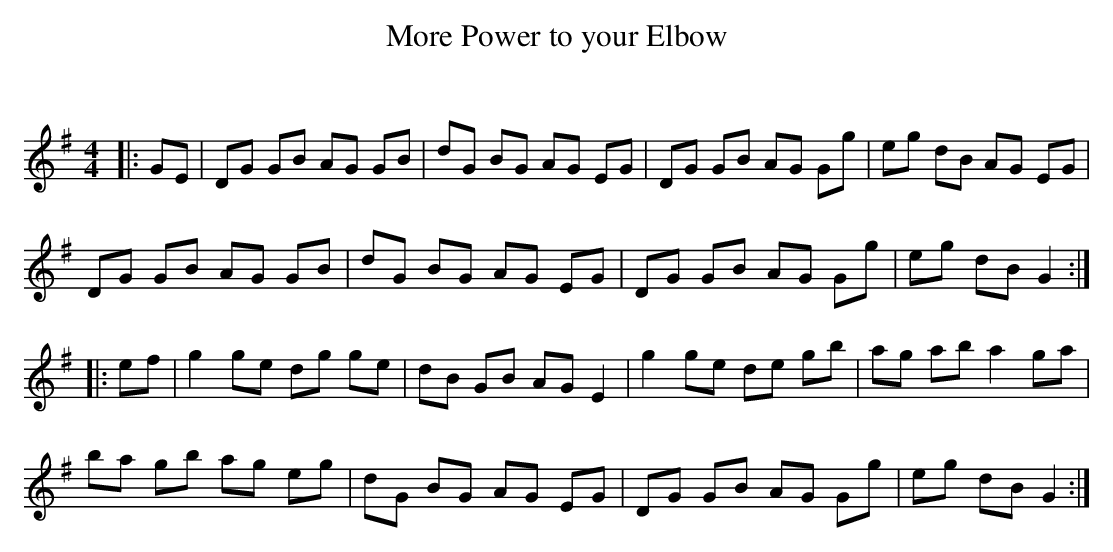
X:1
T: More Power to your Elbow
C:
Q: 232
K:G
M:4/4
L:1/8
|:GE|DG GB AG GB|dG BG AG EG|DG GB AG Gg|eg dB AG EG|
DG GB AG GB|dG BG AG EG|DG GB AG Gg|eg dB G2:|
|:ef|g2 ge dg ge|dB GB AG E2|g2 ge de gb|ag ab a2 ga|
ba gb ag eg|dG BG AG EG|DG GB AG Gg|eg dB G2:|
